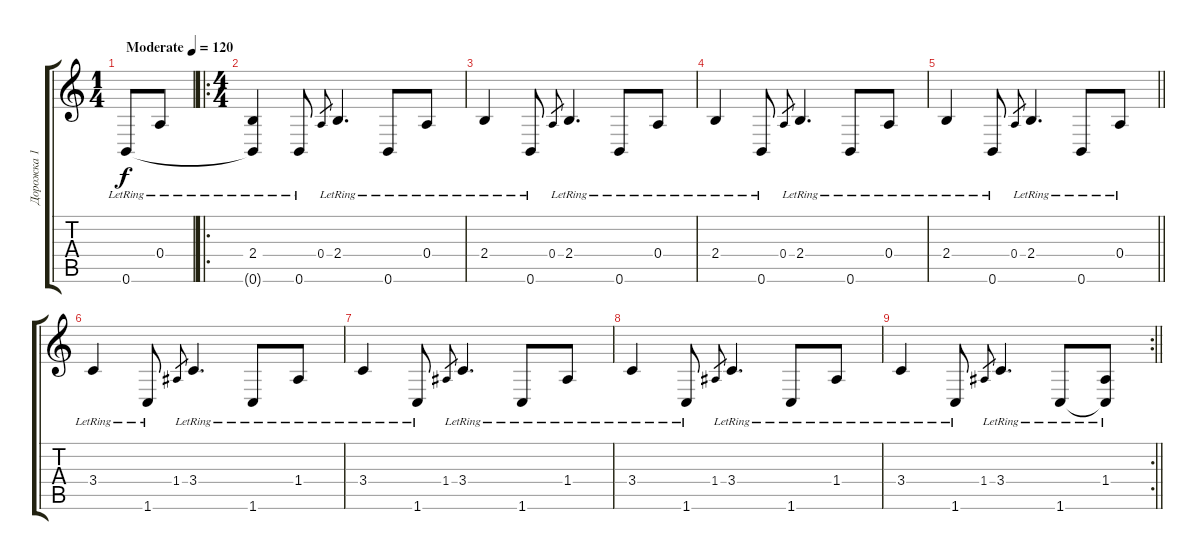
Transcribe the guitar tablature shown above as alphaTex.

\track ("Дорожка 1" "Дорожка 1") {instrument acousticguitarsteel}
\staff {score tabs}
\tuning (B3 Gb3 D3 A2 E2 B1) {hide}
\ts (1 4)
\tempo (120 "Moderate")
\clef g2
\ks c
0.6{lr}.8{dy f instrument acousticguitarsteel} 0.4{lr}.8 |
\ro
\ts (4 4)
(2.4{lr} 0.6{t}).4 0.6{lr}.8 0.4.8{gr} 2.4{lr}.4{d} 0.6{lr}.8 0.4{lr}.8 |
2.4{lr}.4 0.6{lr}.8 0.4.8{gr} 2.4{lr}.4{d} 0.6{lr}.8 0.4{lr}.8 |
2.4{lr}.4 0.6{lr}.8 0.4.8{gr} 2.4{lr}.4{d} 0.6{lr}.8 0.4{lr}.8 |
\barLineRight lightlight
2.4{lr}.4 0.6{lr}.8 0.4.8{gr} 2.4{lr}.4{d} 0.6{lr}.8 0.4{lr}.8 |
3.4{lr}.4 1.6{lr}.8 1.4.8{gr} 3.4{lr}.4{d} 1.6{lr}.8 1.4{lr}.8 |
3.4{lr}.4 1.6{lr}.8 1.4.8{gr} 3.4{lr}.4{d} 1.6{lr}.8 1.4{lr}.8 |
3.4{lr}.4 1.6{lr}.8 1.4.8{gr} 3.4{lr}.4{d} 1.6{lr}.8 1.4{lr}.8 |
\rc 2
\barLineRight lightlight
3.4{lr}.4 1.6{lr}.8 1.4.8{gr} 3.4{lr}.4{d} 1.6{lr}.8 (1.4{lr} 1.6{t}).8
